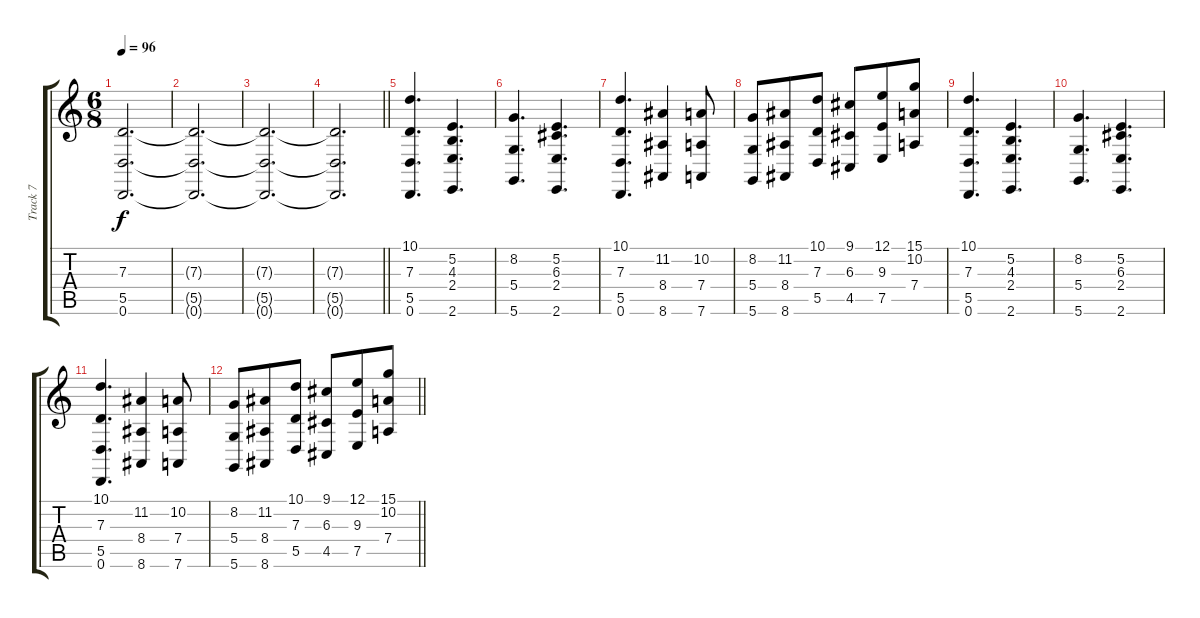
\track ("Track 7" "Track 7") {instrument stringensemble1}
\staff {score tabs}
\tuning (E4 B3 G3 D3 A2 D2) {hide}
\ts (6 8)
\tempo 96
\clef g2
\ks c
(7.3 5.5 0.6).2{d dy f} |
(7.3{t} 5.5{t} 0.6{t}).2{d} |
(7.3{t} 5.5{t} 0.6{t}).2{d} |
\barLineRight lightlight
(7.3{t} 5.5{t} 0.6{t}).2{d} |
(10.1 7.3 5.5 0.6).4{d} (5.2 4.3 2.4 2.6).4{d} |
(8.2 5.4 5.6).4{d} (5.2 6.3 2.4 2.6).4{d} |
(10.1 7.3 5.5 0.6).4{d} (11.2 8.4 8.6).4 (10.2 7.4 7.6).8 |
(8.2 5.4 5.6).8 (11.2 8.4 8.6).8 (10.1 7.3 5.5).8 (9.1 6.3 4.5).8 (12.1 9.3 7.5).8 (15.1 10.2 7.4).8 |
(10.1 7.3 5.5 0.6).4{d} (5.2 4.3 2.4 2.6).4{d} |
(8.2 5.4 5.6).4{d} (5.2 6.3 2.4 2.6).4{d} |
(10.1 7.3 5.5 0.6).4{d} (11.2 8.4 8.6).4 (10.2 7.4 7.6).8 |
\barLineRight lightlight
(8.2 5.4 5.6).8 (11.2 8.4 8.6).8 (10.1 7.3 5.5).8 (9.1 6.3 4.5).8 (12.1 9.3 7.5).8 (15.1 10.2 7.4).8
